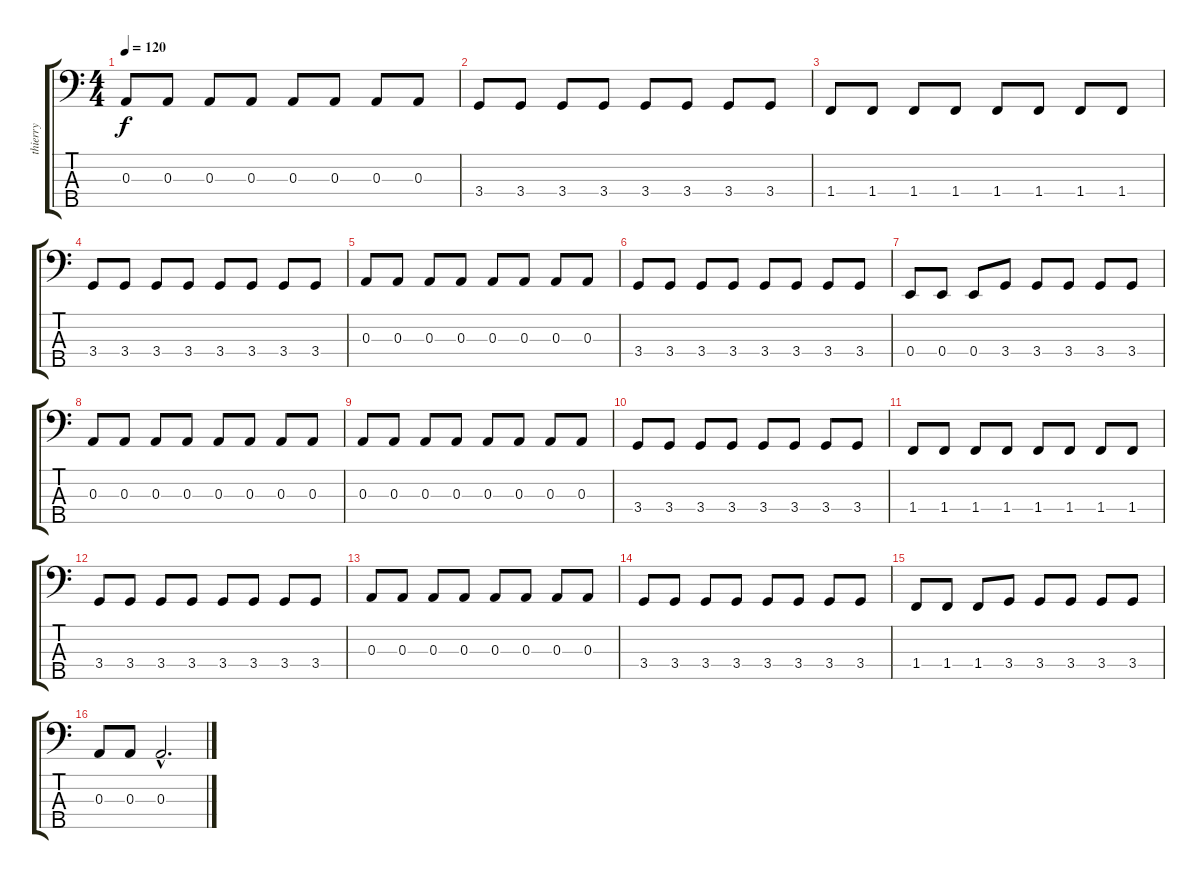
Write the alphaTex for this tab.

\track ("thierry" "thierry") {instrument electricbassfinger}
\staff {score tabs}
\tuning (G2 D2 A1 E1 B0) {hide}
\ts (4 4)
\tempo 120
\clef f4
\ks c
0.3.8{dy f} 0.3.8 0.3.8 0.3.8 0.3.8 0.3.8 0.3.8 0.3.8 |
3.4.8 3.4.8 3.4.8 3.4.8 3.4.8 3.4.8 3.4.8 3.4.8 |
1.4.8 1.4.8 1.4.8 1.4.8 1.4.8 1.4.8 1.4.8 1.4.8 |
3.4.8 3.4.8 3.4.8 3.4.8 3.4.8 3.4.8 3.4.8 3.4.8 |
0.3.8 0.3.8 0.3.8 0.3.8 0.3.8 0.3.8 0.3.8 0.3.8 |
3.4.8 3.4.8 3.4.8 3.4.8 3.4.8 3.4.8 3.4.8 3.4.8 |
0.4.8 0.4.8 0.4.8 3.4.8 3.4.8 3.4.8 3.4.8 3.4.8 |
0.3.8 0.3.8 0.3.8 0.3.8 0.3.8 0.3.8 0.3.8 0.3.8 |
0.3.8 0.3.8 0.3.8 0.3.8 0.3.8 0.3.8 0.3.8 0.3.8 |
3.4.8 3.4.8 3.4.8 3.4.8 3.4.8 3.4.8 3.4.8 3.4.8 |
1.4.8 1.4.8 1.4.8 1.4.8 1.4.8 1.4.8 1.4.8 1.4.8 |
3.4.8 3.4.8 3.4.8 3.4.8 3.4.8 3.4.8 3.4.8 3.4.8 |
0.3.8 0.3.8 0.3.8 0.3.8 0.3.8 0.3.8 0.3.8 0.3.8 |
3.4.8 3.4.8 3.4.8 3.4.8 3.4.8 3.4.8 3.4.8 3.4.8 |
1.4.8 1.4.8 1.4.8 3.4.8 3.4.8 3.4.8 3.4.8 3.4.8 |
0.3.8 0.3.8 0.3{hac}.2{d volume 0}
